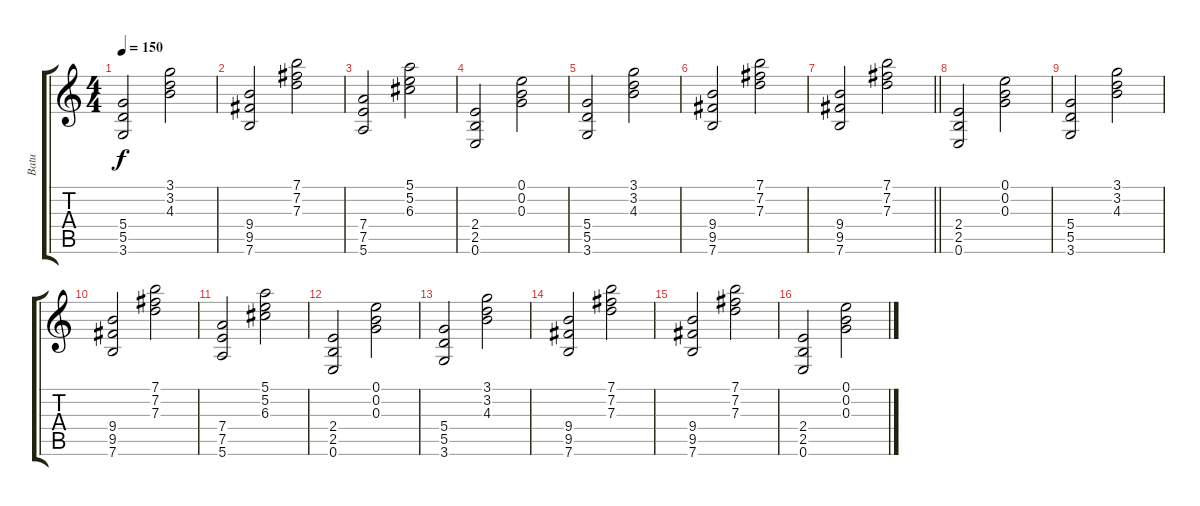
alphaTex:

\track ("Batu" "Batu") {instrument overdrivenguitar}
\staff {score tabs}
\tuning (E4 B3 G3 D3 A2 E2) {hide}
\ts (4 4)
\tempo 150
\clef g2
\ks c
(5.4 5.5 3.6).2{dy f} (3.1 3.2 4.3).2 |
(9.4 9.5 7.6).2 (7.1 7.2 7.3).2 |
(7.4 7.5 5.6).2 (5.1 5.2 6.3).2 |
(2.4 2.5 0.6).2 (0.1 0.2 0.3).2 |
(5.4 5.5 3.6).2 (3.1 3.2 4.3).2 |
(9.4 9.5 7.6).2 (7.1 7.2 7.3).2 |
\barLineRight lightlight
(9.4 9.5 7.6).2 (7.1 7.2 7.3).2 |
(2.4 2.5 0.6).2 (0.1 0.2 0.3).2 |
(5.4 5.5 3.6).2 (3.1 3.2 4.3).2 |
(9.4 9.5 7.6).2 (7.1 7.2 7.3).2 |
(7.4 7.5 5.6).2 (5.1 5.2 6.3).2 |
(2.4 2.5 0.6).2 (0.1 0.2 0.3).2 |
(5.4 5.5 3.6).2 (3.1 3.2 4.3).2 |
(9.4 9.5 7.6).2 (7.1 7.2 7.3).2 |
(9.4 9.5 7.6).2 (7.1 7.2 7.3).2 |
(2.4 2.5 0.6).2 (0.1 0.2 0.3).2
